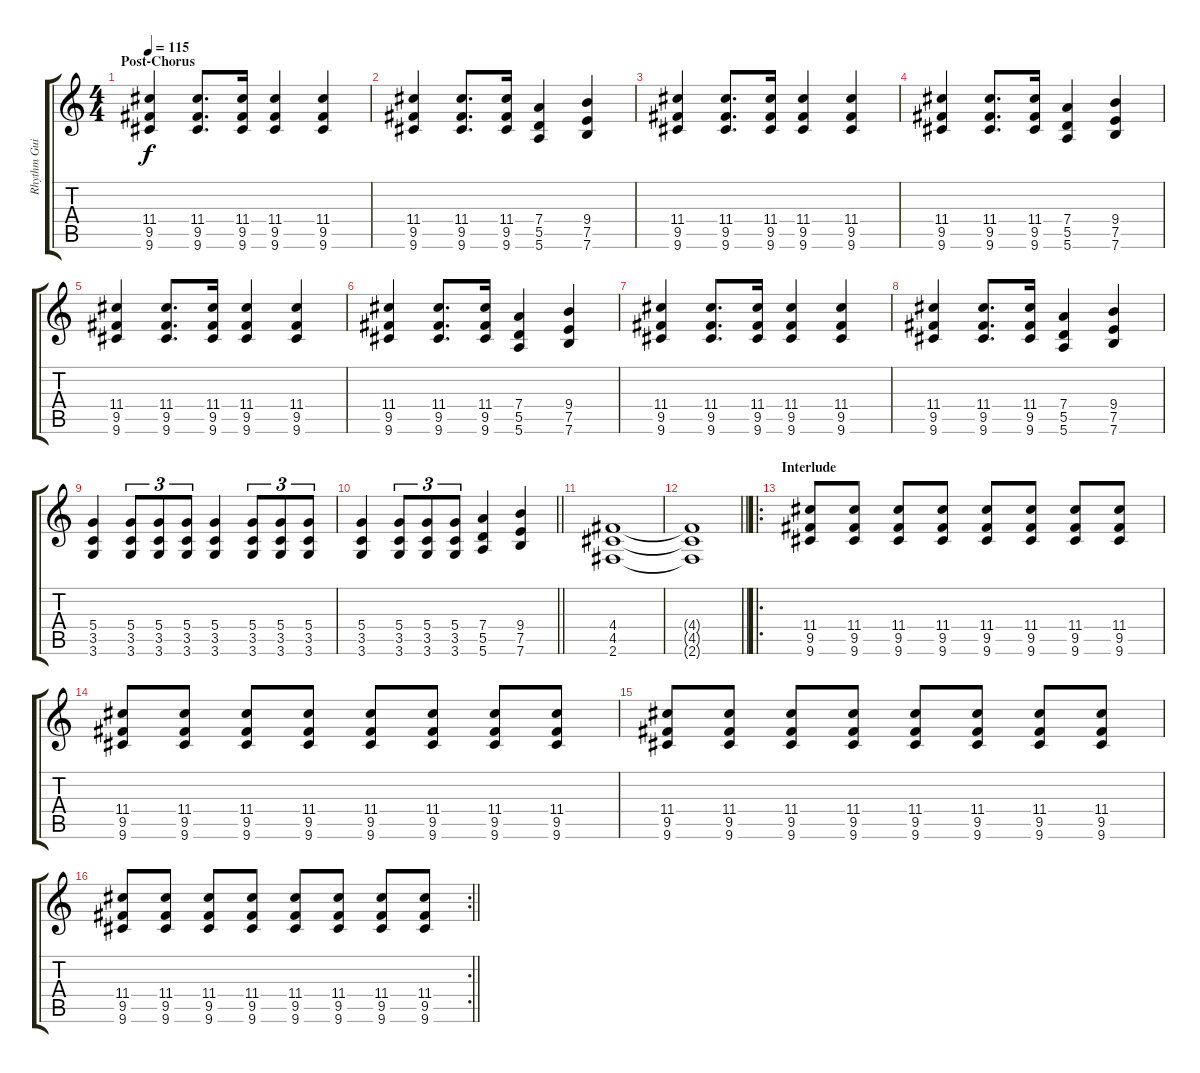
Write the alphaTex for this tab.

\track ("Rhythm Guitar" "Rhythm Gui") {instrument distortionguitar}
\staff {score tabs}
\tuning (E4 B3 G3 D3 A2 E2) {hide}
\ts (4 4)
\section ("" "Post-Chorus")
\tempo 115
\clef g2
\ks c
(11.4 9.5 9.6).4{dy f} (11.4 9.5 9.6).8{d} (11.4 9.5 9.6).16 (11.4 9.5 9.6).4 (11.4 9.5 9.6).4 |
(11.4 9.5 9.6).4 (11.4 9.5 9.6).8{d} (11.4 9.5 9.6).16 (7.4 5.5 5.6).4 (9.4 7.5 7.6).4 |
(11.4 9.5 9.6).4 (11.4 9.5 9.6).8{d} (11.4 9.5 9.6).16 (11.4 9.5 9.6).4 (11.4 9.5 9.6).4 |
(11.4 9.5 9.6).4 (11.4 9.5 9.6).8{d} (11.4 9.5 9.6).16 (7.4 5.5 5.6).4 (9.4 7.5 7.6).4 |
(11.4 9.5 9.6).4 (11.4 9.5 9.6).8{d} (11.4 9.5 9.6).16 (11.4 9.5 9.6).4 (11.4 9.5 9.6).4 |
(11.4 9.5 9.6).4 (11.4 9.5 9.6).8{d} (11.4 9.5 9.6).16 (7.4 5.5 5.6).4 (9.4 7.5 7.6).4 |
(11.4 9.5 9.6).4 (11.4 9.5 9.6).8{d} (11.4 9.5 9.6).16 (11.4 9.5 9.6).4 (11.4 9.5 9.6).4 |
(11.4 9.5 9.6).4 (11.4 9.5 9.6).8{d} (11.4 9.5 9.6).16 (7.4 5.5 5.6).4 (9.4 7.5 7.6).4 |
(5.4 3.5 3.6).4 (5.4 3.5 3.6).8{tu (3 2)} (5.4 3.5 3.6).8{tu (3 2)} (5.4 3.5 3.6).8{tu (3 2)} (5.4 3.5 3.6).4 (5.4 3.5 3.6).8{tu (3 2)} (5.4 3.5 3.6).8{tu (3 2)} (5.4 3.5 3.6).8{tu (3 2)} |
\barLineRight lightlight
(5.4 3.5 3.6).4 (5.4 3.5 3.6).8{tu (3 2)} (5.4 3.5 3.6).8{tu (3 2)} (5.4 3.5 3.6).8{tu (3 2)} (7.4 5.5 5.6).4 (9.4 7.5 7.6).4 |
(4.4 4.5 2.6).1 |
\barLineRight lightlight
(4.4{t} 4.5{t} 2.6{t}).1 |
\ro
\section ("" "Interlude")
(11.4 9.5 9.6).8 (11.4 9.5 9.6).8 (11.4 9.5 9.6).8 (11.4 9.5 9.6).8 (11.4 9.5 9.6).8 (11.4 9.5 9.6).8 (11.4 9.5 9.6).8 (11.4 9.5 9.6).8 |
(11.4 9.5 9.6).8 (11.4 9.5 9.6).8 (11.4 9.5 9.6).8 (11.4 9.5 9.6).8 (11.4 9.5 9.6).8 (11.4 9.5 9.6).8 (11.4 9.5 9.6).8 (11.4 9.5 9.6).8 |
(11.4 9.5 9.6).8 (11.4 9.5 9.6).8 (11.4 9.5 9.6).8 (11.4 9.5 9.6).8 (11.4 9.5 9.6).8 (11.4 9.5 9.6).8 (11.4 9.5 9.6).8 (11.4 9.5 9.6).8 |
\rc 2
\barLineRight lightlight
(11.4 9.5 9.6).8 (11.4 9.5 9.6).8 (11.4 9.5 9.6).8 (11.4 9.5 9.6).8 (11.4 9.5 9.6).8 (11.4 9.5 9.6).8 (11.4 9.5 9.6).8 (11.4 9.5 9.6).8
